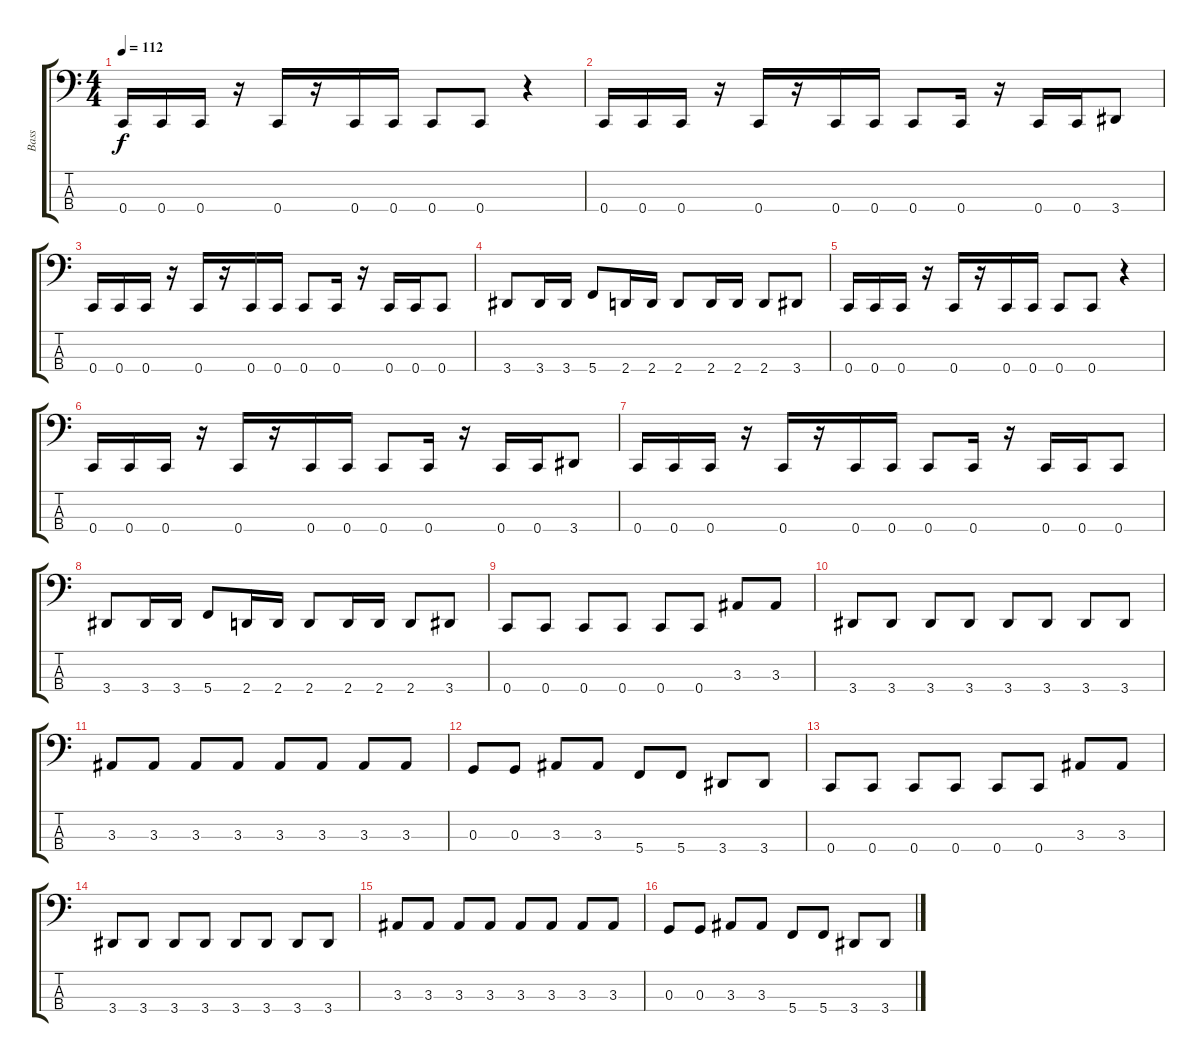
\track ("Bass" "Bass") {instrument electricbassfinger}
\staff {score tabs}
\tuning (F2 C2 G1 C1) {hide}
\ts (4 4)
\tempo 112
\clef f4
\ks c
0.4.16{dy f instrument electricbassfinger} 0.4.16 0.4.16 r.16 0.4.16 r.16 0.4.16 0.4.16 0.4.8 0.4.8 r.4 |
0.4.16 0.4.16 0.4.16 r.16 0.4.16 r.16 0.4.16 0.4.16 0.4.8 0.4.16 r.16 0.4.16 0.4.16 3.4.8 |
0.4.16 0.4.16 0.4.16 r.16 0.4.16 r.16 0.4.16 0.4.16 0.4.8 0.4.16 r.16 0.4.16 0.4.16 0.4.8 |
3.4.8 3.4.16 3.4.16 5.4.8 2.4.16 2.4.16 2.4.8 2.4.16 2.4.16 2.4.8 3.4.8 |
0.4.16 0.4.16 0.4.16 r.16 0.4.16 r.16 0.4.16 0.4.16 0.4.8 0.4.8 r.4 |
0.4.16 0.4.16 0.4.16 r.16 0.4.16 r.16 0.4.16 0.4.16 0.4.8 0.4.16 r.16 0.4.16 0.4.16 3.4.8 |
0.4.16 0.4.16 0.4.16 r.16 0.4.16 r.16 0.4.16 0.4.16 0.4.8 0.4.16 r.16 0.4.16 0.4.16 0.4.8 |
3.4.8 3.4.16 3.4.16 5.4.8 2.4.16 2.4.16 2.4.8 2.4.16 2.4.16 2.4.8 3.4.8 |
0.4.8 0.4.8 0.4.8 0.4.8 0.4.8 0.4.8 3.3.8 3.3.8 |
3.4.8 3.4.8 3.4.8 3.4.8 3.4.8 3.4.8 3.4.8 3.4.8 |
3.3.8 3.3.8 3.3.8 3.3.8 3.3.8 3.3.8 3.3.8 3.3.8 |
0.3.8 0.3.8 3.3.8 3.3.8 5.4.8 5.4.8 3.4.8 3.4.8 |
0.4.8 0.4.8 0.4.8 0.4.8 0.4.8 0.4.8 3.3.8 3.3.8 |
3.4.8 3.4.8 3.4.8 3.4.8 3.4.8 3.4.8 3.4.8 3.4.8 |
3.3.8 3.3.8 3.3.8 3.3.8 3.3.8 3.3.8 3.3.8 3.3.8 |
0.3.8 0.3.8 3.3.8 3.3.8 5.4.8 5.4.8 3.4.8 3.4.8
